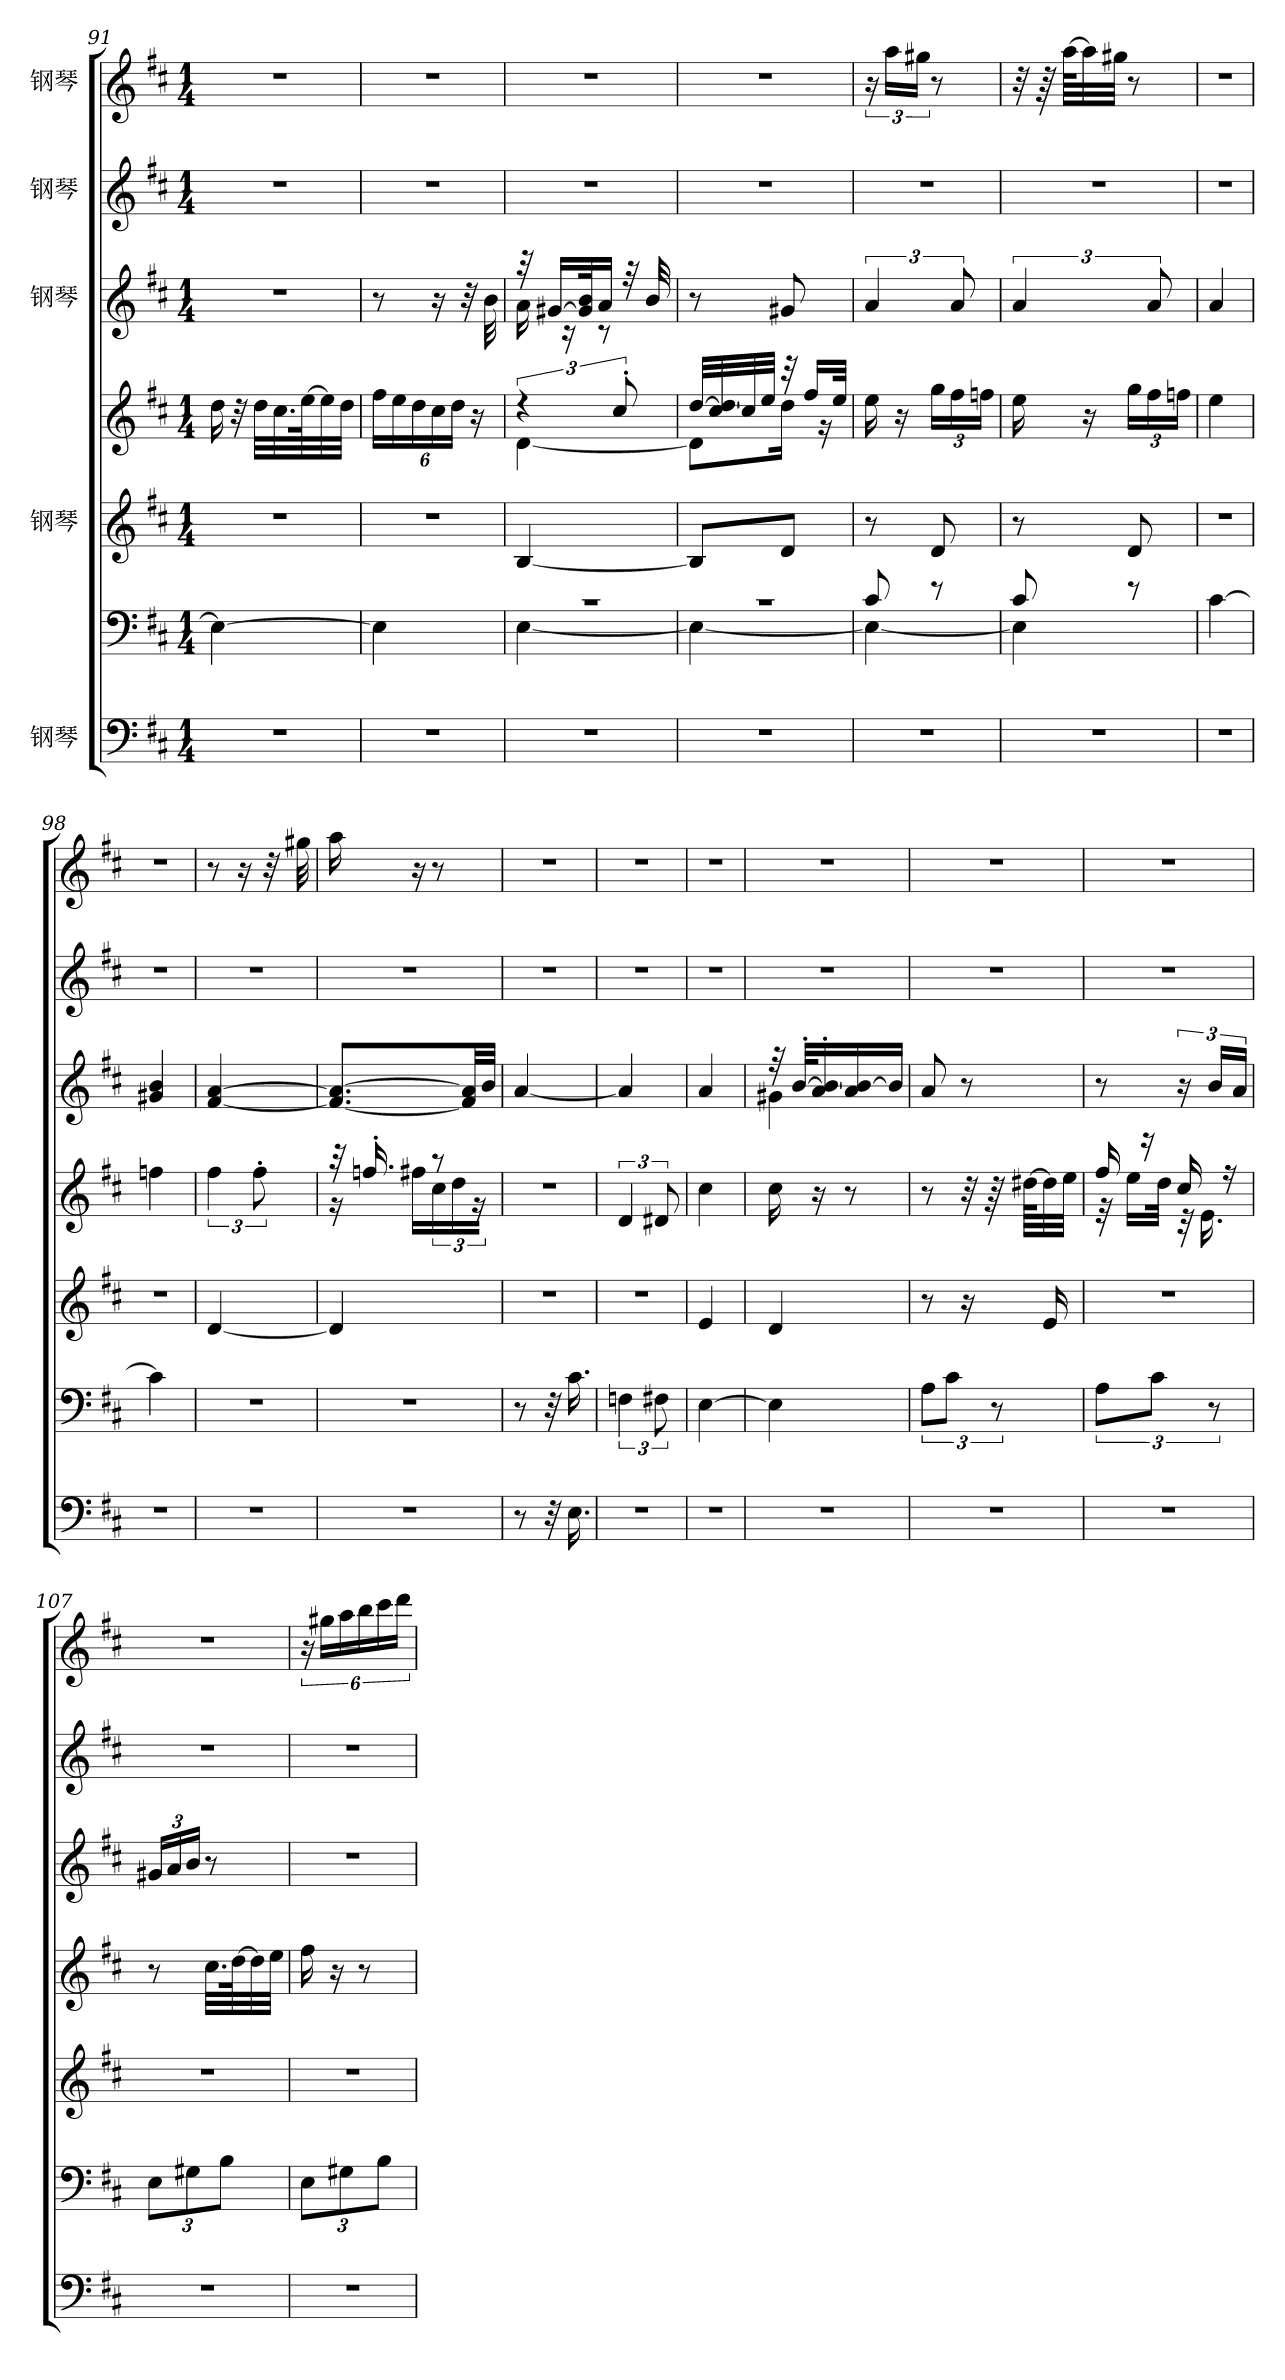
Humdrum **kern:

**kern	**kern	**kern	**kern	**kern	**kern	**kern
*part5	*part5	*part4	*part4	*part3	*part2	*part1
*staff7	*staff6	*staff5	*staff4	*staff3	*staff2	*staff1
*I"钢琴	*	*I"钢琴	*	*I"钢琴	*I"钢琴	*I"钢琴
!!LO:PB:g=z
*clefF4	*clefF4	*clefG2	*clefG2	*clefG2	*clefG2	*clefG2
*k[f#c#]	*k[f#c#]	*k[f#c#]	*k[f#c#]	*k[f#c#]	*k[f#c#]	*k[f#c#]
*M1/4	*M1/4	*M1/4	*M1/4	*M1/4	*M1/4	*M1/4
=91	=91	=91	=91	=91	=91	=91
4r	4E\_	4r	16dd\	4r	4r	4r
.	.	.	32r	.	.	.
.	.	.	32dd\LLL	.	.	.
.	.	.	32.cc#\	.	.	.
.	.	.	[64ee\K	.	.	.
.	.	.	32ee\]	.	.	.
.	.	.	32dd\JJJ	.	.	.
=92	=92	=92	=92	=92	=92	=92
*	*	*	*Xbrackettup	*	*	*
4r	4E\]	4r	24ff#\LL	8r	4r	4r
.	.	.	24ee\	.	.	.
.	.	.	24dd\	.	.	.
*	*	*	*brackettup	*	*	*
.	.	.	24cc#\	16r	.	.
.	.	.	24dd\JJ	.	.	.
.	.	.	.	32r	.	.
.	.	.	24r	.	.	.
.	.	.	.	32b\	.	.
=93	=93	=93	=93	=93	=93	=93
*	*^	*	*^	*^	*	*
4r	4r	[4E\	[4B/	6r	[4d\	32r	16a\	4r	4r
.	.	.	.	.	.	[16g#X/LL	.	.	.
.	.	.	.	.	.	.	16r	.	.
.	.	.	.	.	.	32g#/] 32b/K	.	.	.
.	.	.	.	.	.	16a/JJ	8r	.	.
.	.	.	.	12cc#'/	.	.	.	.	.
.	.	.	.	.	.	32r	.	.	.
.	.	.	.	.	.	32b/	.	.	.
*	*	*	*	*	*	*v	*v	*	*
=94	=94	=94	=94	=94	=94	=94	=94	=94
4r	4r	4E\_	8B/L]	[32dd/LLL	8d\L]	8r	4r	4r
.	.	.	.	[32cc#/ 32dd/]	.	.	.	.
.	.	.	.	32cc#/]	.	.	.	.
.	.	.	.	32ee/JJJ	.	.	.	.
.	.	.	8d/J	32r	16dd\Jk	8g#X/	.	.
.	.	.	.	16ff#/LL	.	.	.	.
.	.	.	.	.	16r	.	.	.
.	.	.	.	32ee/JJk	.	.	.	.
*	*	*	*	*v	*v	*	*	*
=95	=95	=95	=95	=95	=95	=95	=95
4r	8c#/	4E\_	8r	16ee\	6a/	4r	24r
.	.	.	.	.	.	.	24aa\LL
.	.	.	.	16r	.	.	.
.	.	.	.	.	.	.	24gg#X\JJ
*	*	*	*	*Xbrackettup	*	*	*
.	8r	.	8d/	24gg\LL	.	.	8r
.	.	.	.	24ff#\	12a/	.	.
.	.	.	.	24ffn\JJ	.	.	.
!!LO:PB:g=z
=96	=96	=96	=96	=96	=96	=96	=96
4r	8c#/	4E\]	8r	16ee\	6a/	4r	32r
.	.	.	.	.	.	.	64r
.	.	.	.	.	.	.	[64aa\KLLL
.	.	.	.	16r	.	.	32aa\]
.	.	.	.	.	.	.	32gg#X\JJJ
.	8r	.	8d/	24gg\LL	.	.	8r
.	.	.	.	24ff#\	12a/	.	.
.	.	.	.	24ffn\JJ	.	.	.
*	*v	*v	*	*	*	*	*
=97	=97	=97	=97	=97	=97	=97
4r	[4c#\	4r	4ee\	4a/	4r	4r
=98	=98	=98	=98	=98	=98	=98
4r	4c#\]	4r	4ffn\	4g#X/ 4b/	4r	4r
=99	=99	=99	=99	=99	=99	=99
*	*	*	*brackettup	*	*	*
4r	4r	[4d/	6ff#\	[4f#/ [4a/	4r	8r
.	.	.	.	.	.	16r
.	.	.	12ff#'\	.	.	.
.	.	.	.	.	.	32r
.	.	.	.	.	.	32gg#X\
=100	=100	=100	=100	=100	=100	=100
*	*	*	*^	*	*	*
4r	4r	4d/]	32r	16r	8.f#/_ 8.a/_L	4r	16aa\
.	.	.	16.ffn'/	.	.	.	.
.	.	.	.	16ff#X\LL	.	.	16r
.	.	.	8r	24cc#\	.	.	8r
.	.	.	.	24dd\JJ	.	.	.
.	.	.	.	.	32f#/] 32a/]LL	.	.
.	.	.	.	24r	.	.	.
.	.	.	.	.	32b/JJJ	.	.
*	*	*	*v	*v	*	*	*
=101	=101	=101	=101	=101	=101	=101
8r	8r	4r	4r	[4a/	4r	4r
32r	32r	.	.	.	.	.
16.E\	16.c#\	.	.	.	.	.
=102	=102	=102	=102	=102	=102	=102
4r	6Fn\	4r	6d/	4a/]	4r	4r
.	12F#X\	.	12d#X/	.	.	.
!!LO:PB:g=z
=103	=103	=103	=103	=103	=103	=103
4r	[4E\	4e/	4cc#\	4a/	4r	4r
=104	=104	=104	=104	=104	=104	=104
*	*	*	*	*^	*	*
4r	4E\]	4d/	16cc#\	32r	4g#X\	4r	4r
.	.	.	.	[32b'/KLL	.	.	.
.	.	.	16r	[16a/' 16b/]'	.	.	.
.	.	.	8r	16a/] [16b/	.	.	.
.	.	.	.	16b/JJ]	.	.	.
*	*	*	*	*v	*v	*	*
=105	=105	=105	=105	=105	=105	=105
4r	12A\L	8r	8r	8a/	4r	4r
.	12c#\J	.	.	.	.	.
.	.	16r	32r	8r	.	.
.	.	.	64r	.	.	.
.	12r	.	.	.	.	.
.	.	.	[64dd#X\KLLL	.	.	.
.	.	16e/	32dd#\]	.	.	.
.	.	.	32ee\JJJ	.	.	.
=106	=106	=106	=106	=106	=106	=106
*	*	*	*^	*	*	*
4r	12A\L	4r	16ff#/	32r	8r	4r	4r
.	.	.	.	16ee\LL	.	.	.
.	.	.	16r	.	.	.	.
.	12c#\J	.	.	.	.	.	.
.	.	.	.	32dd\JJk	.	.	.
.	.	.	16cc#/	32r	24r	.	.
.	.	.	.	16.e\	.	.	.
.	12r	.	.	.	24b/LL	.	.
.	.	.	16r	.	.	.	.
.	.	.	.	.	24a/JJ	.	.
*	*	*	*v	*v	*	*	*
=107	=107	=107	=107	=107	=107	=107
*	*Xbrackettup	*	*	*Xbrackettup	*	*
4r	12E\L	4r	8r	24g#X/LL	4r	4r
.	.	.	.	24a/	.	.
.	12G#X\	.	.	24b/JJ	.	.
.	.	.	32.cc#\LLL	8r	.	.
.	12B\J	.	.	.	.	.
.	.	.	[64dd\K	.	.	.
.	.	.	32dd\]	.	.	.
.	.	.	32ee\JJJ	.	.	.
!!LO:PB:g=z
=108	=108	=108	=108	=108	=108	=108
4r	12E\L	4r	16ff#\	4r	4r	24r
.	.	.	.	.	.	24gg#X\LL
.	.	.	16r	.	.	.
.	12G#X\	.	.	.	.	24aa\
*	*	*	*	*	*	*Xbrackettup
.	.	.	8r	.	.	24bb\
.	12B\J	.	.	.	.	24ccc#\
.	.	.	.	.	.	24ddd\JJ
=	=	=	=	=	=	=
*-	*-	*-	*-	*-	*-	*-
